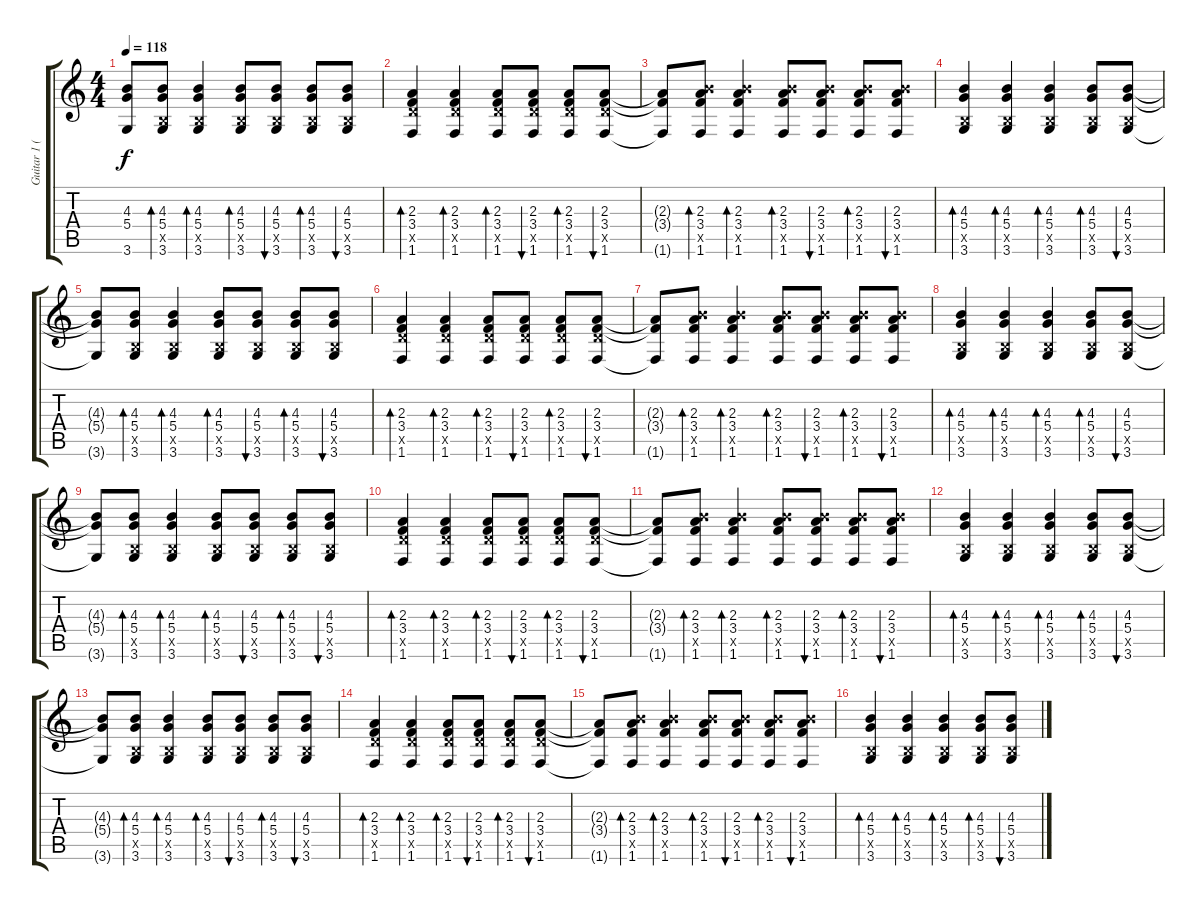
\track ("Guitar 1 ( Acoustic )" "Guitar 1 (") {instrument acousticguitarsteel}
\staff {score tabs}
\tuning (E4 B3 G3 D3 A2 E2) {hide}
\ts (4 4)
\tempo 118
\clef g2
\ks c
(4.3{t} 5.4{t} 3.6{t}).8{dy f} (4.3 5.4 2.5{x} 3.6).8{bd 60} (4.3 5.4 2.5{x} 3.6).4{bd 60} (4.3 5.4 2.5{x} 3.6).8{bd 60} (4.3 5.4 2.5{x} 3.6).8{bu 60} (4.3 5.4 2.5{x} 3.6).8{bd 60} (4.3 5.4 2.5{x} 3.6).8{bu 60} |
(2.3 3.4 5.5{x} 1.6).4{bd 60} (2.3 3.4 5.5{x} 1.6).4{bd 60} (2.3 3.4 5.5{x} 1.6).8{bd 60} (2.3 3.4 5.5{x} 1.6).8{bu 60} (2.3 3.4 5.5{x} 1.6).8{bd 60} (2.3 3.4 5.5{x} 1.6).8{bu 60} |
(2.3{t} 3.4{t} 1.6{t}).8 (2.3 3.4 14.5{x} 1.6).8{bd 60} (2.3 3.4 14.5{x} 1.6).4{bd 60} (2.3 3.4 14.5{x} 1.6).8{bd 60} (2.3 3.4 14.5{x} 1.6).8{bu 60} (2.3 3.4 14.5{x} 1.6).8{bd 60} (2.3 3.4 14.5{x} 1.6).8{bu 60} |
(4.3 5.4 2.5{x} 3.6).4{bd 60} (4.3 5.4 2.5{x} 3.6).4{bd 60} (4.3 5.4 2.5{x} 3.6).4{bd 60} (4.3 5.4 2.5{x} 3.6).8{bd 60} (4.3 5.4 2.5{x} 3.6).8{bu 60} |
(4.3{t} 5.4{t} 3.6{t}).8 (4.3 5.4 2.5{x} 3.6).8{bd 60} (4.3 5.4 2.5{x} 3.6).4{bd 60} (4.3 5.4 2.5{x} 3.6).8{bd 60} (4.3 5.4 2.5{x} 3.6).8{bu 60} (4.3 5.4 2.5{x} 3.6).8{bd 60} (4.3 5.4 2.5{x} 3.6).8{bu 60} |
(2.3 3.4 5.5{x} 1.6).4{bd 60} (2.3 3.4 5.5{x} 1.6).4{bd 60} (2.3 3.4 5.5{x} 1.6).8{bd 60} (2.3 3.4 5.5{x} 1.6).8{bu 60} (2.3 3.4 5.5{x} 1.6).8{bd 60} (2.3 3.4 5.5{x} 1.6).8{bu 60} |
(2.3{t} 3.4{t} 1.6{t}).8 (2.3 3.4 14.5{x} 1.6).8{bd 60} (2.3 3.4 14.5{x} 1.6).4{bd 60} (2.3 3.4 14.5{x} 1.6).8{bd 60} (2.3 3.4 14.5{x} 1.6).8{bu 60} (2.3 3.4 14.5{x} 1.6).8{bd 60} (2.3 3.4 14.5{x} 1.6).8{bu 60} |
(4.3 5.4 2.5{x} 3.6).4{bd 60} (4.3 5.4 2.5{x} 3.6).4{bd 60} (4.3 5.4 2.5{x} 3.6).4{bd 60} (4.3 5.4 2.5{x} 3.6).8{bd 60} (4.3 5.4 2.5{x} 3.6).8{bu 60} |
(4.3{t} 5.4{t} 3.6{t}).8 (4.3 5.4 2.5{x} 3.6).8{bd 60} (4.3 5.4 2.5{x} 3.6).4{bd 60} (4.3 5.4 2.5{x} 3.6).8{bd 60} (4.3 5.4 2.5{x} 3.6).8{bu 60} (4.3 5.4 2.5{x} 3.6).8{bd 60} (4.3 5.4 2.5{x} 3.6).8{bu 60} |
(2.3 3.4 5.5{x} 1.6).4{bd 60} (2.3 3.4 5.5{x} 1.6).4{bd 60} (2.3 3.4 5.5{x} 1.6).8{bd 60} (2.3 3.4 5.5{x} 1.6).8{bu 60} (2.3 3.4 5.5{x} 1.6).8{bd 60} (2.3 3.4 5.5{x} 1.6).8{bu 60} |
(2.3{t} 3.4{t} 1.6{t}).8 (2.3 3.4 14.5{x} 1.6).8{bd 60} (2.3 3.4 14.5{x} 1.6).4{bd 60} (2.3 3.4 14.5{x} 1.6).8{bd 60} (2.3 3.4 14.5{x} 1.6).8{bu 60} (2.3 3.4 14.5{x} 1.6).8{bd 60} (2.3 3.4 14.5{x} 1.6).8{bu 60} |
(4.3 5.4 2.5{x} 3.6).4{bd 60 volume 9 instrument acousticguitarsteel} (4.3 5.4 2.5{x} 3.6).4{bd 60} (4.3 5.4 2.5{x} 3.6).4{bd 60} (4.3 5.4 2.5{x} 3.6).8{bd 60} (4.3 5.4 2.5{x} 3.6).8{bu 60} |
(4.3{t} 5.4{t} 3.6{t}).8 (4.3 5.4 2.5{x} 3.6).8{bd 60} (4.3 5.4 2.5{x} 3.6).4{bd 60} (4.3 5.4 2.5{x} 3.6).8{bd 60} (4.3 5.4 2.5{x} 3.6).8{bu 60} (4.3 5.4 2.5{x} 3.6).8{bd 60} (4.3 5.4 2.5{x} 3.6).8{bu 60} |
(2.3 3.4 5.5{x} 1.6).4{bd 60} (2.3 3.4 5.5{x} 1.6).4{bd 60} (2.3 3.4 5.5{x} 1.6).8{bd 60} (2.3 3.4 5.5{x} 1.6).8{bu 60} (2.3 3.4 5.5{x} 1.6).8{bd 60} (2.3 3.4 5.5{x} 1.6).8{bu 60} |
(2.3{t} 3.4{t} 1.6{t}).8 (2.3 3.4 14.5{x} 1.6).8{bd 60} (2.3 3.4 14.5{x} 1.6).4{bd 60} (2.3 3.4 14.5{x} 1.6).8{bd 60} (2.3 3.4 14.5{x} 1.6).8{bu 60} (2.3 3.4 14.5{x} 1.6).8{bd 60} (2.3 3.4 14.5{x} 1.6).8{bu 60} |
(4.3 5.4 2.5{x} 3.6).4{bd 60 volume 0} (4.3 5.4 2.5{x} 3.6).4{bd 60} (4.3 5.4 2.5{x} 3.6).4{bd 60} (4.3 5.4 2.5{x} 3.6).8{bd 60} (4.3 5.4 2.5{x} 3.6).8{bu 60}
